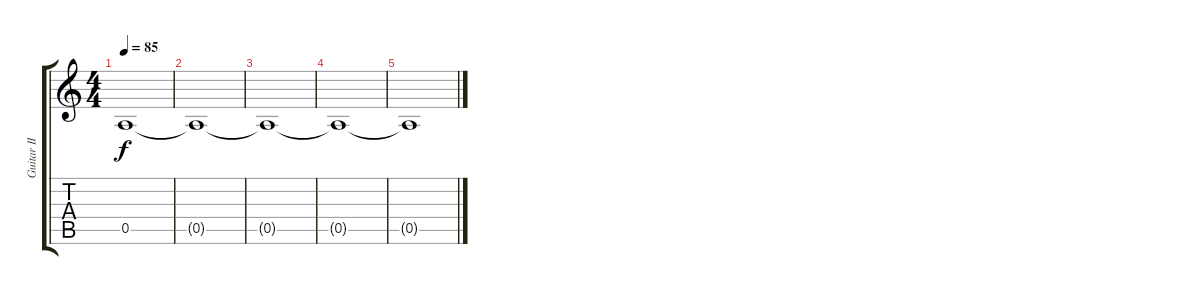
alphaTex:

\track ("Guitar II (doubled)" "Guitar II ") {instrument contrabass}
\staff {score tabs}
\tuning (E4 B3 G3 D3 A2 E2) {hide}
\ts (4 4)
\tempo 85
\clef g2
\ks c
0.5{t}.1{dy f} |
0.5{t}.1 |
0.5{t}.1 |
0.5{t}.1 |
0.5{t}.1
